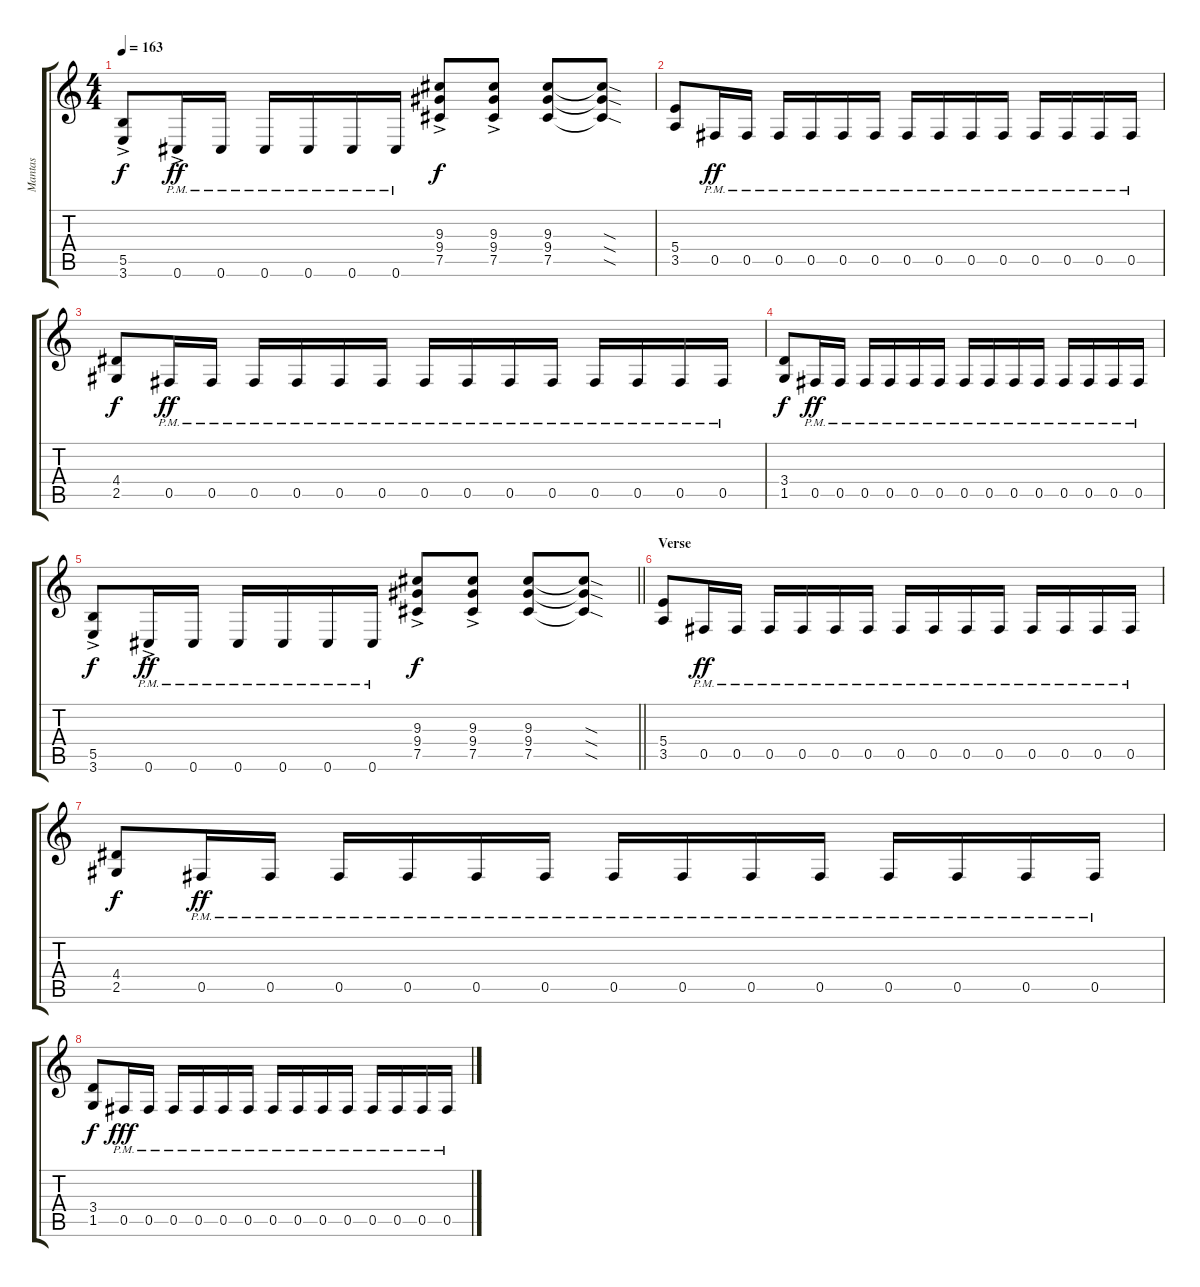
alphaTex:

\track ("Mantas" "Mantas") {instrument distortionguitar}
\staff {score tabs}
\tuning (Db4 Ab3 E3 B2 Gb2 Db2) {hide}
\ts (4 4)
\tempo 163
\clef g2
\ks c
(5.5{ac} 3.6{ac}).8{dy f} 0.6{ac pm}.16{dy ff} 0.6{pm}.16 0.6{pm}.16 0.6{pm}.16 0.6{pm}.16 0.6{pm}.16 (9.3{ac} 9.4{ac} 7.5{ac}).8{dy f} (9.3{ac} 9.4{ac} 7.5{ac}).8 (9.3 9.4 7.5).8 (9.3{sod t} 9.4{sod t} 7.5{sod t}).8 |
(5.4 3.5).8 0.5{pm}.16{dy ff} 0.5{pm}.16 0.5{pm}.16 0.5{pm}.16 0.5{pm}.16 0.5{pm}.16 0.5{pm}.16 0.5{pm}.16 0.5{pm}.16 0.5{pm}.16 0.5{pm}.16 0.5{pm}.16 0.5{pm}.16 0.5{pm}.16 |
(4.4 2.5).8{dy f} 0.5{pm}.16{dy ff} 0.5{pm}.16 0.5{pm}.16 0.5{pm}.16 0.5{pm}.16 0.5{pm}.16 0.5{pm}.16 0.5{pm}.16 0.5{pm}.16 0.5{pm}.16 0.5{pm}.16 0.5{pm}.16 0.5{pm}.16 0.5{pm}.16 |
(3.4 1.5).8{dy f} 0.5{pm}.16{dy ff} 0.5{pm}.16 0.5{pm}.16 0.5{pm}.16 0.5{pm}.16 0.5{pm}.16 0.5{pm}.16 0.5{pm}.16 0.5{pm}.16 0.5{pm}.16 0.5{pm}.16 0.5{pm}.16 0.5{pm}.16 0.5{pm}.16 |
\barLineRight lightlight
(5.5{ac} 3.6{ac}).8{dy f} 0.6{ac pm}.16{dy ff} 0.6{pm}.16 0.6{pm}.16 0.6{pm}.16 0.6{pm}.16 0.6{pm}.16 (9.3{ac} 9.4{ac} 7.5{ac}).8{dy f} (9.3{ac} 9.4{ac} 7.5{ac}).8 (9.3 9.4 7.5).8 (9.3{sod t} 9.4{sod t} 7.5{sod t}).8 |
\section ("" "Verse")
(5.4 3.5).8 0.5{pm}.16{dy ff} 0.5{pm}.16 0.5{pm}.16 0.5{pm}.16 0.5{pm}.16 0.5{pm}.16 0.5{pm}.16 0.5{pm}.16 0.5{pm}.16 0.5{pm}.16 0.5{pm}.16 0.5{pm}.16 0.5{pm}.16 0.5{pm}.16 |
(4.4 2.5).8{dy f} 0.5{pm}.16{dy ff} 0.5{pm}.16 0.5{pm}.16 0.5{pm}.16 0.5{pm}.16 0.5{pm}.16 0.5{pm}.16 0.5{pm}.16 0.5{pm}.16 0.5{pm}.16 0.5{pm}.16 0.5{pm}.16 0.5{pm}.16 0.5{pm}.16 |
(3.4 1.5).8{dy f} 0.5{pm}.16{dy fff} 0.5{pm}.16 0.5{pm}.16 0.5{pm}.16 0.5{pm}.16 0.5{pm}.16 0.5{pm}.16 0.5{pm}.16 0.5{pm}.16 0.5{pm}.16 0.5{pm}.16 0.5{pm}.16 0.5{pm}.16 0.5{pm}.16
